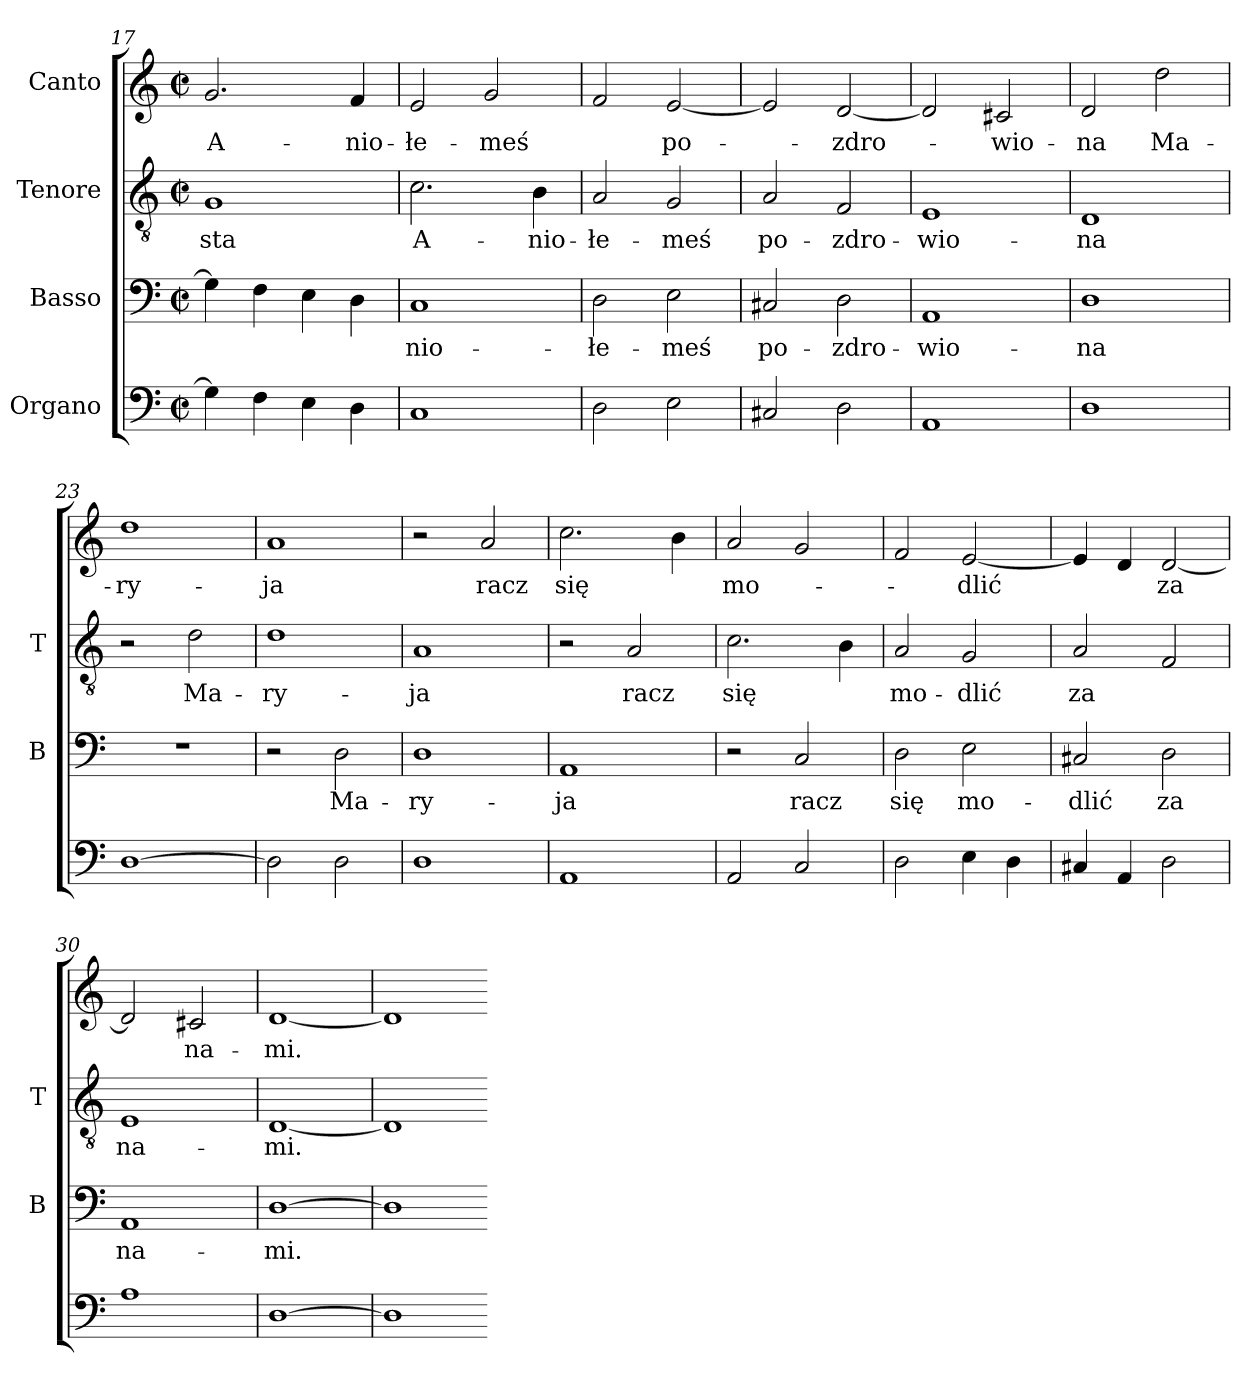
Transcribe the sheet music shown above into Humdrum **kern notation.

**kern	**kern	**text	**kern	**text	**kern	**text
*part4	*part3	*part3	*part2	*part2	*part1	*part1
*staff4	*staff3	*staff3	*staff2	*staff2	*staff1	*staff1
*I"Organo	*I"Basso	*	*I"Tenore	*	*I"Canto	*
*	*I'B	*	*I'T	*	*	*
*clefF4	*clefF4	*	*clefGv2	*	*clefG2	*
*k[]	*k[]	*	*k[]	*	*k[]	*
*M2/2	*M2/2	*	*M2/2	*	*M2/2	*
*met(c|)	*met(c|)	*	*met(c|)	*	*met(c|)	*
=17	=17	=17	=17	=17	=17	=17
4G\]	4G\]	.	1G	-sta	2.g/	A-
4F\	4F\	.	.	.	.	.
4E\	4E\	.	.	.	.	.
4D\	4D\	.	.	.	4f/	-nio-
=18	=18	=18	=18	=18	=18	=18
1C	1C	-nio-	2.c\	A-	2e/	-łe-
.	.	.	.	.	2g/	-meś
.	.	.	4B\	-nio-	.	.
=19	=19	=19	=19	=19	=19	=19
2D\	2D\	-łe-	2A/	-łe-	2f/	.
2E\	2E\	-meś	2G/	-meś	[2e/	po-
=20	=20	=20	=20	=20	=20	=20
2C#X/	2C#X/	po-	2A/	po-	2e/]	.
2D\	2D\	-zdro-	2F/	-zdro-	[2d/	-zdro-
=21	=21	=21	=21	=21	=21	=21
1AA	1AA	-wio-	1E	-wio-	2d/]	.
.	.	.	.	.	2c#X/	-wio-
=22	=22	=22	=22	=22	=22	=22
1D	1D	-na	1D	-na	2d/	-na
.	.	.	.	.	2dd\	Ma-
=23	=23	=23	=23	=23	=23	=23
[1D	1r	.	2r	.	1dd	-ry-
.	.	.	2d\	Ma-	.	.
=24	=24	=24	=24	=24	=24	=24
2D\]	2r	.	1d	-ry-	1a	-ja
2D\	2D\	Ma-	.	.	.	.
=25	=25	=25	=25	=25	=25	=25
1D	1D	-ry-	1A	-ja	2r	.
.	.	.	.	.	2a/	racz
=26	=26	=26	=26	=26	=26	=26
1AA	1AA	-ja	2r	.	2.cc\	się
.	.	.	2A/	racz	.	.
.	.	.	.	.	4b\	.
=27	=27	=27	=27	=27	=27	=27
2AA/	2r	.	2.c\	się	2a/	mo-
2C/	2C/	racz	.	.	2g/	.
.	.	.	4B\	.	.	.
=28	=28	=28	=28	=28	=28	=28
2D\	2D\	się	2A/	mo-	2f/	.
4E\	2E\	mo-	2G/	-dlić	[2e/	-dlić
4D\	.	.	.	.	.	.
=29	=29	=29	=29	=29	=29	=29
4C#X/	2C#X/	-dlić	2A/	za	4e/]	.
4AA/	.	.	.	.	4d/	.
2D\	2D\	za	2F/	.	[2d/	za
=30	=30	=30	=30	=30	=30	=30
1A	1AA	na-	1E	na-	2d/]	.
.	.	.	.	.	2c#X/	na-
=31	=31	=31	=31	=31	=31	=31
[1D	[1D	-mi.	[1D	-mi.	[1d	-mi.
=32	=32	=32	=32	=32	=32	=32
1D]	1D]	.	1D]	.	1d]	.
=-	=-	=-	=-	=-	=-	=-
*-	*-	*-	*-	*-	*-	*-
